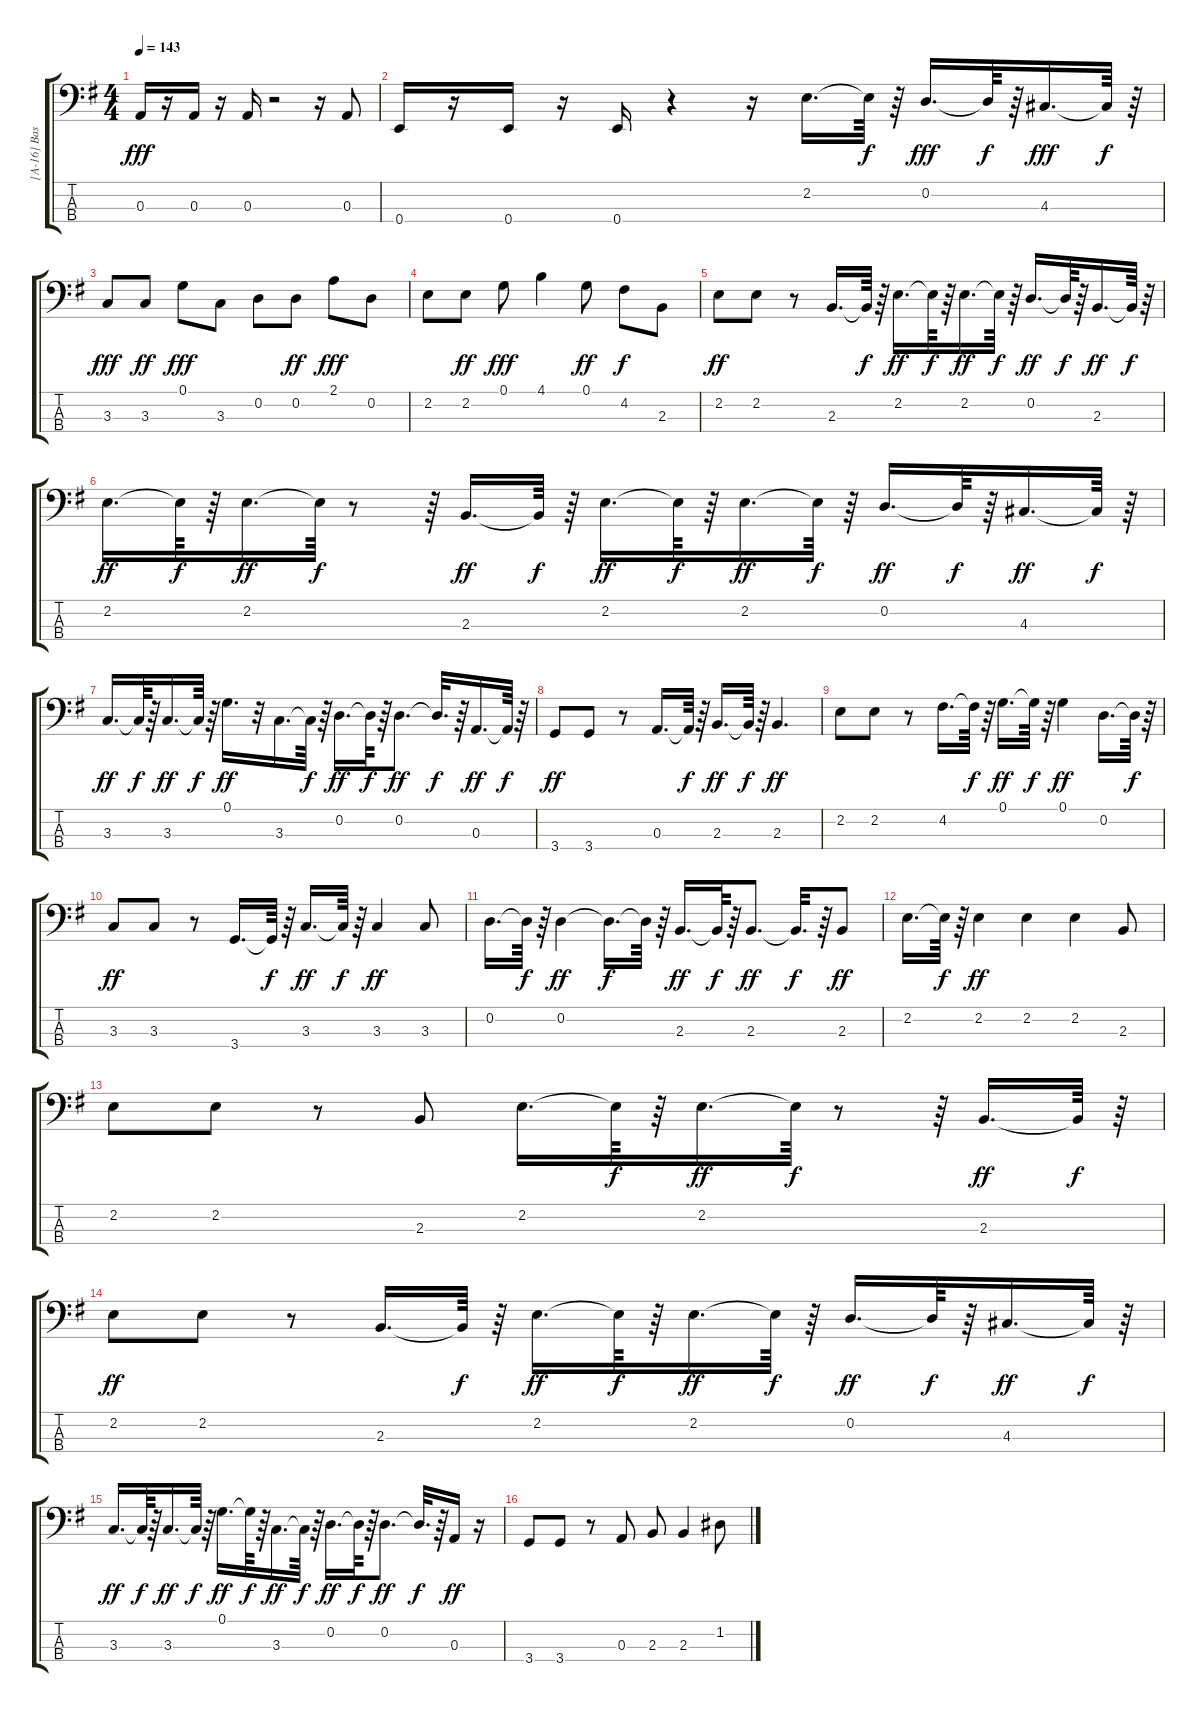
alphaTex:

\track ("[A-16] Bass" "[A-16] Bas") {instrument fretlessbass}
\staff {score tabs}
\tuning (G2 D2 A1 E1) {hide}
\ts (4 4)
\tempo 143
\clef f4
\ks g
0.3.16{dy fff} r.16 0.3.16 r.16 0.3.16 r.2 r.16 0.3.8 |
0.4.16 r.16 0.4.16 r.16 0.4.16 r.4 r.16 2.2.16{d} 2.2{t}.64{dy f} r.64 0.2.16{d dy fff} 0.2{t}.64{dy f} r.64 4.3.16{d dy fff} 4.3{t}.64{dy f} r.64 |
3.3.8{dy fff} 3.3.8{dy ff} 0.1.8{dy fff} 3.3.8 0.2.8 0.2.8{dy ff} 2.1.8{dy fff} 0.2.8 |
2.2.8 2.2.8{dy ff} 0.1.8{dy fff} 4.1.4 0.1.8{dy ff} 4.2.8{dy f} 2.3.8 |
2.2.8{dy ff} 2.2.8 r.8 2.3.16{d} 2.3{t}.64{dy f} r.64 2.2.16{d dy ff} 2.2{t}.64{dy f} r.64 2.2.16{d dy ff} 2.2{t}.64{dy f} r.64 0.2.16{d dy ff} 0.2{t}.64{dy f} r.64 2.3.16{d dy ff} 2.3{t}.64{dy f} r.64 |
2.2.16{d dy ff} 2.2{t}.64{dy f} r.64 2.2.16{d dy ff} 2.2{t}.64{dy f} r.8 r.64 2.3.16{d dy ff} 2.3{t}.64{dy f} r.64 2.2.16{d dy ff} 2.2{t}.64{dy f} r.64 2.2.16{d dy ff} 2.2{t}.64{dy f} r.64 0.2.16{d dy ff} 0.2{t}.64{dy f} r.64 4.3.16{d dy ff} 4.3{t}.64{dy f} r.64 |
3.3.16{d dy ff} 3.3{t}.64{dy f} r.64 3.3.16{d dy ff} 3.3{t}.64{dy f} r.64 0.1.16{d dy ff} r.32 3.3.16{d} 3.3{t}.64{dy f} r.64 0.2.16{d dy ff} 0.2{t}.64{dy f} r.64 0.2.8{d dy ff} 0.2{t}.32{d dy f} r.64 0.3.16{d dy ff} 0.3{t}.64{dy f} r.64 |
3.4.8{dy ff} 3.4.8 r.8 0.3.16{d} 0.3{t}.64{dy f} r.64 2.3.16{d dy ff} 2.3{t}.64{dy f} r.64 2.3.4{d dy ff} |
2.2.8 2.2.8 r.8 4.2.16{d} 4.2{t}.64{dy f} r.64 0.1.16{d dy ff} 0.1{t}.64{dy f} r.64 0.1.4{dy ff} 0.2.16{d} 0.2{t}.64{dy f} r.64 |
3.3.8{dy ff} 3.3.8 r.8 3.4.16{d} 3.4{t}.64{dy f} r.64 3.3.16{d dy ff} 3.3{t}.64{dy f} r.64 3.3.4{dy ff} 3.3.8 |
0.2.16{d} 0.2{t}.64{dy f} r.64 0.2.4{dy ff} 0.2{t}.16{d dy f} 0.2{t}.64 r.64 2.3.16{d dy ff} 2.3{t}.64{dy f} r.64 2.3.8{d dy ff} 2.3{t}.32{d dy f} r.64 2.3.8{dy ff} |
2.2.16{d} 2.2{t}.64{dy f} r.64 2.2.4{dy ff} 2.2.4 2.2.4 2.3.8 |
2.2.8 2.2.8 r.8 2.3.8 2.2.16{d} 2.2{t}.64{dy f} r.64 2.2.16{d dy ff} 2.2{t}.64{dy f} r.8 r.64 2.3.16{d dy ff} 2.3{t}.64{dy f} r.64 |
2.2.8{dy ff} 2.2.8 r.8 2.3.16{d} 2.3{t}.64{dy f} r.64 2.2.16{d dy ff} 2.2{t}.64{dy f} r.64 2.2.16{d dy ff} 2.2{t}.64{dy f} r.64 0.2.16{d dy ff} 0.2{t}.64{dy f} r.64 4.3.16{d dy ff} 4.3{t}.64{dy f} r.64 |
3.3.16{d dy ff} 3.3{t}.64{dy f} r.64 3.3.16{d dy ff} 3.3{t}.64{dy f} r.64 0.1.16{d dy ff} 0.1{t}.64{dy f} r.64 3.3.16{d dy ff} 3.3{t}.64{dy f} r.64 0.2.16{d dy ff} 0.2{t}.64{dy f} r.64 0.2.8{d dy ff} 0.2{t}.32{d dy f} r.64 0.3.16{dy ff} r.16 |
3.4.8 3.4.8 r.8 0.3.8 2.3.8 2.3.4 1.2.8
